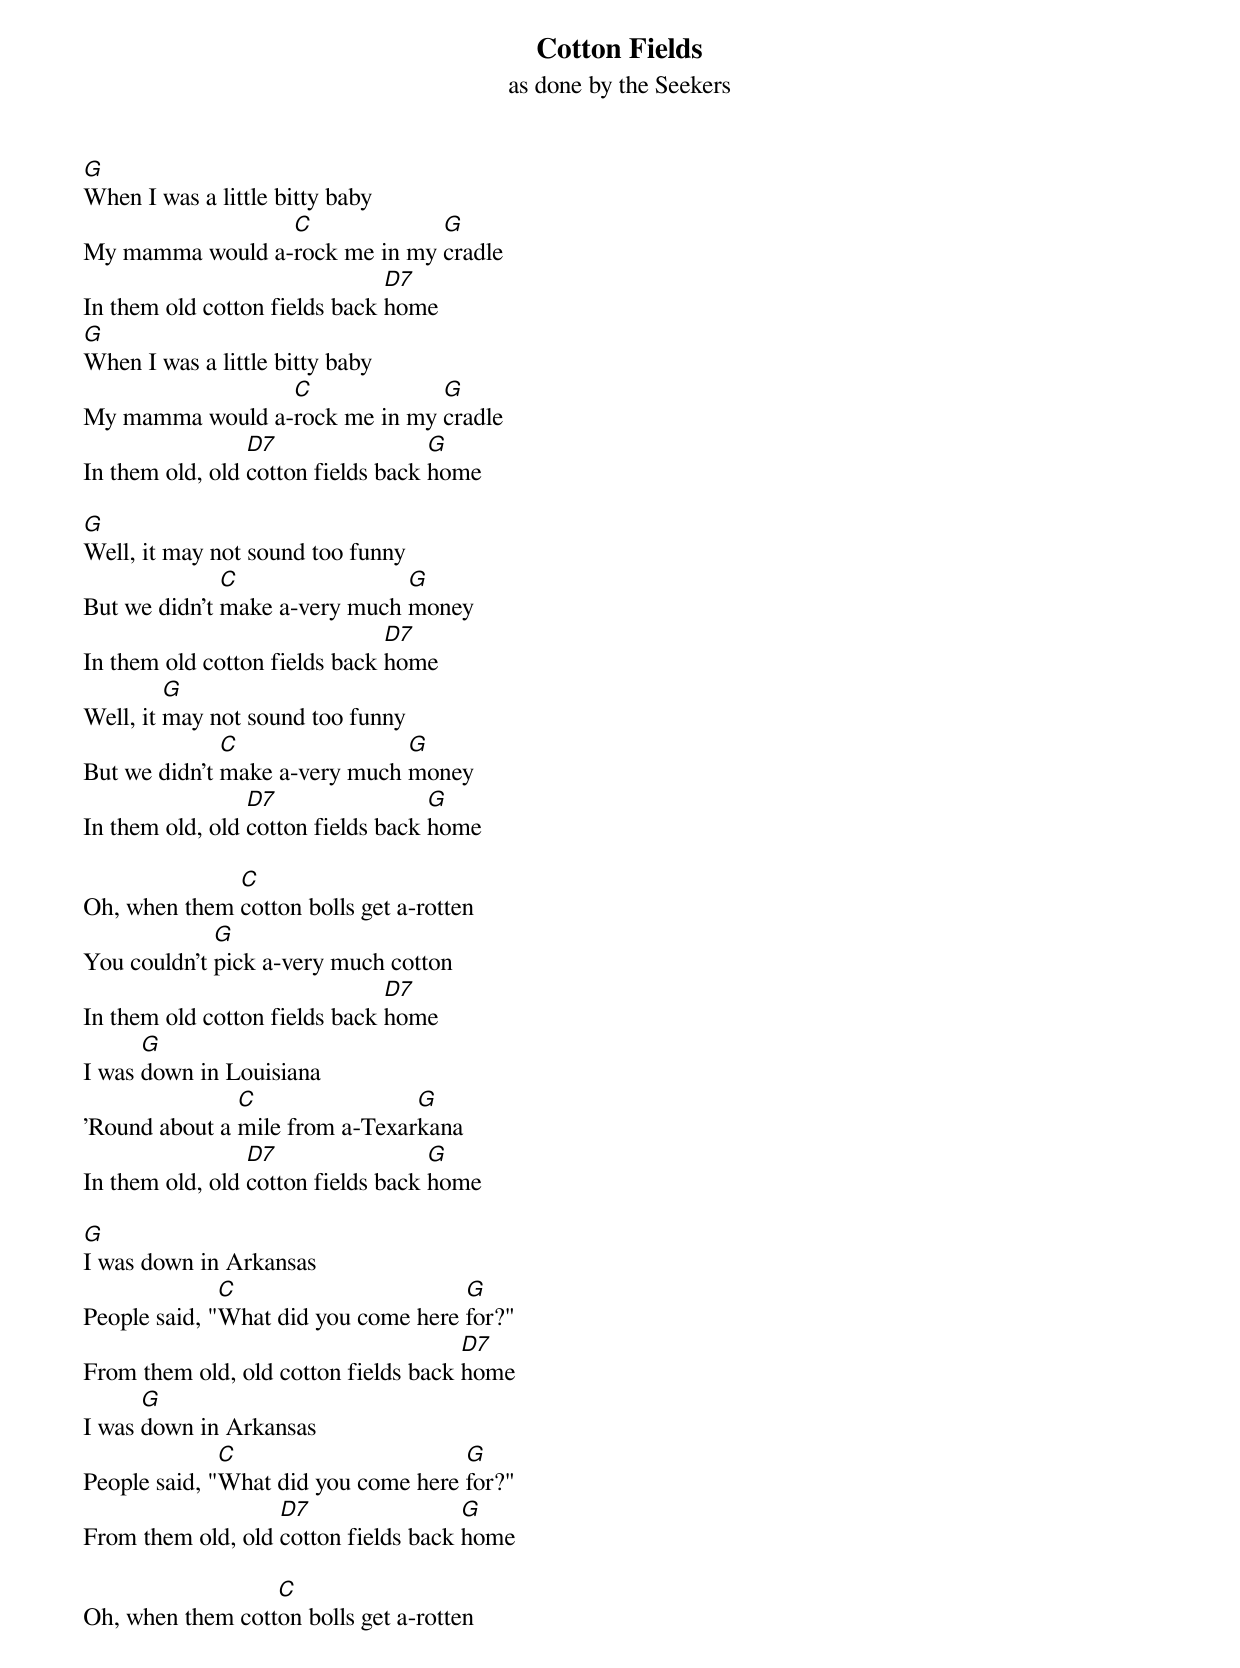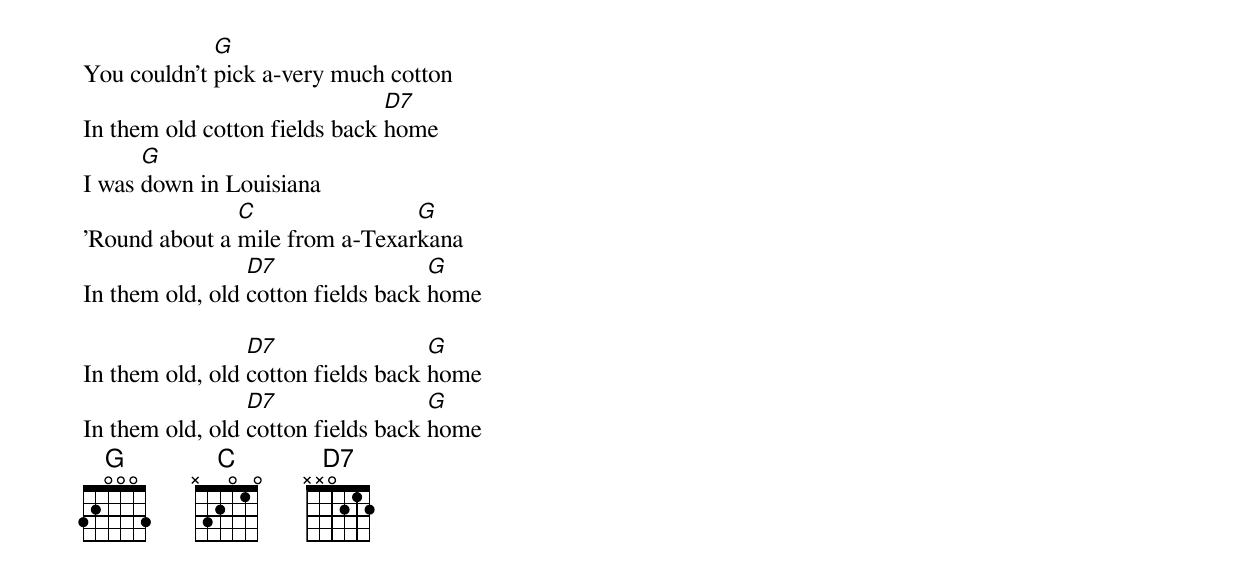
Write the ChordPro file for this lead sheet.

{title: Cotton Fields}
{subtitle: as done by the Seekers}

[G]When I was a little bitty baby
My mamma would a-[C]rock me in my [G]cradle
In them old cotton fields back [D7]home
[G]When I was a little bitty baby
My mamma would a-[C]rock me in my [G]cradle
In them old, old [D7]cotton fields back [G]home

[G]Well, it may not sound too funny
But we didn't [C]make a-very much [G]money
In them old cotton fields back [D7]home
Well, it [G]may not sound too funny
But we didn't [C]make a-very much [G]money
In them old, old [D7]cotton fields back [G]home

Oh, when them [C]cotton bolls get a-rotten
You couldn't [G]pick a-very much cotton
In them old cotton fields back [D7]home
I was [G]down in Louisiana
'Round about a [C]mile from a-Texar[G]kana
In them old, old [D7]cotton fields back [G]home

[G]I was down in Arkansas
People said, "[C]What did you come here [G]for?"
From them old, old cotton fields back [D7]home
I was [G]down in Arkansas
People said, "[C]What did you come here [G]for?"
From them old, old [D7]cotton fields back [G]home

Oh, when them cott[C]on bolls get a-rotten
You couldn't [G]pick a-very much cotton
In them old cotton fields back [D7]home
I was [G]down in Louisiana
'Round about a [C]mile from a-Texar[G]kana
In them old, old [D7]cotton fields back [G]home

In them old, old [D7]cotton fields back [G]home
In them old, old [D7]cotton fields back [G]home
